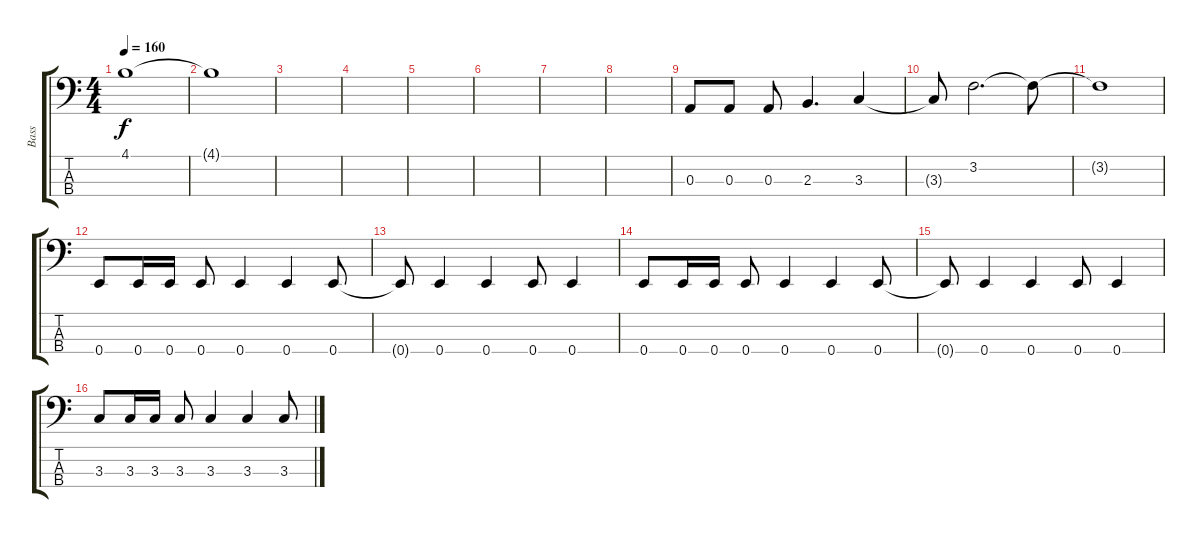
\track ("Bass" "Bass") {instrument electricbassfinger}
\staff {score tabs}
\tuning (G2 D2 A1 E1) {hide}
\ts (4 4)
\tempo 160
\clef f4
\ks c
4.1{t}.1{dy f} |
4.1{t}.1 |
|
|
|
|
|
|
0.3.8 0.3.8 0.3.8 2.3.4{d} 3.3.4 |
3.3{t}.8 3.2.2{d} 3.2{t}.8 |
3.2{t}.1 |
0.4.8 0.4.16 0.4.16 0.4.8 0.4.4 0.4.4 0.4.8 |
0.4{t}.8 0.4.4 0.4.4 0.4.8 0.4.4 |
0.4.8 0.4.16 0.4.16 0.4.8 0.4.4 0.4.4 0.4.8 |
0.4{t}.8 0.4.4 0.4.4 0.4.8 0.4.4 |
3.3.8 3.3.16 3.3.16 3.3.8 3.3.4 3.3.4 3.3.8
